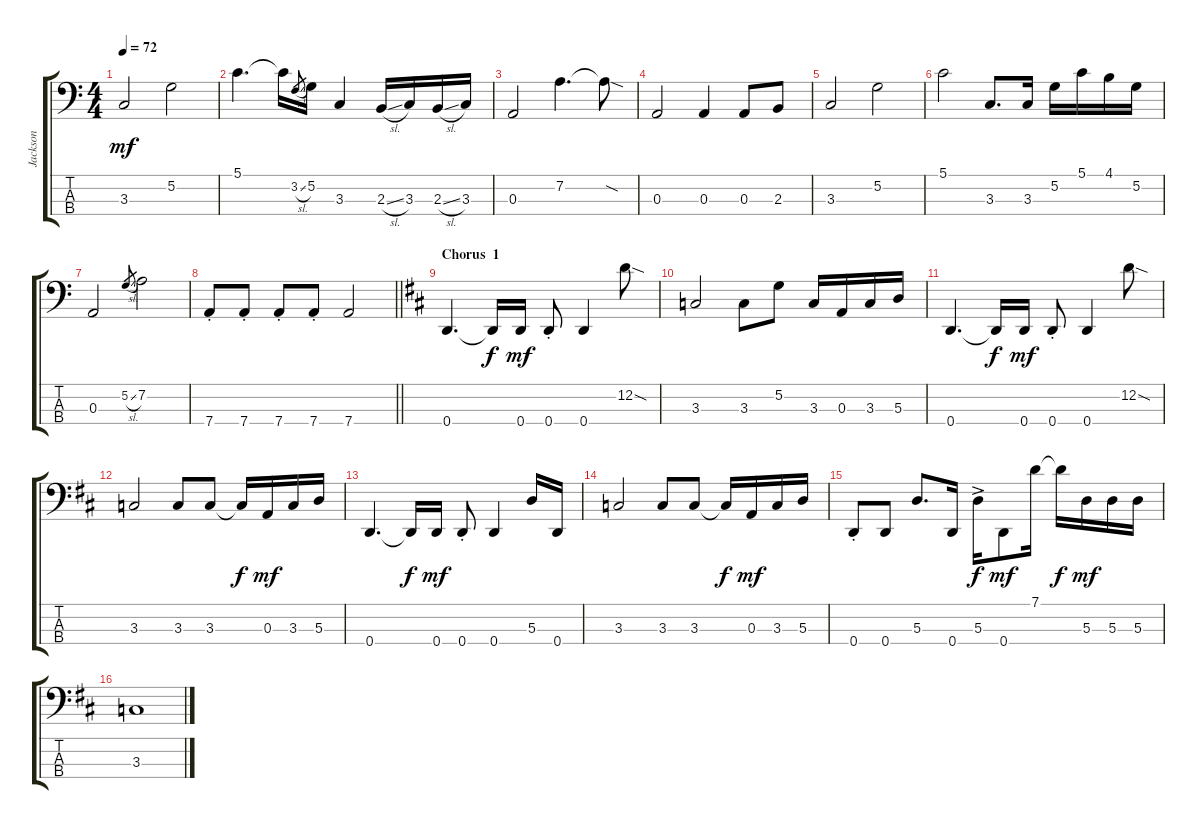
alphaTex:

\track ("Jackson" "Jackson") {instrument electricbassfinger}
\staff {score tabs}
\tuning (G2 D2 A1 D1) {hide}
\ts (4 4)
\tempo 72
\clef f4
\ks c
3.3.2{dy mf} 5.2.2 |
5.1.4{d} 5.1{t}.16 3.2{sl}.8{gr} 5.2.16 3.3.4 2.3{sl}.16 3.3.16 2.3{sl}.16 3.3.16 |
0.3.2 7.2.4{d} 7.2{sod t}.8 |
0.3.2 0.3.4 0.3.8 2.3.8 |
3.3.2 5.2.2 |
5.1.2 3.3.8{d} 3.3.16 5.2.16 5.1.16 4.1.16 5.2.16 |
0.3.2 5.2{sl}.8{gr} 7.2.2 |
\barLineRight lightlight
7.4{st}.8 7.4{st}.8 7.4{st}.8 7.4{st}.8 7.4.2 |
\section ("" "Chorus  1")
\ks d
0.4.4{d} 0.4{t}.16{dy f} 0.4.16{dy mf} 0.4{st}.8 0.4.4 12.2{sod}.8 |
3.3.2 3.3.8 5.2.8 3.3.16 0.3.16 3.3.16 5.3.16 |
0.4.4{d} 0.4{t}.16{dy f} 0.4.16{dy mf} 0.4{st}.8 0.4.4 12.2{sod}.8 |
3.3.2 3.3.8 3.3.8 3.3{t}.16{dy f} 0.3.16{dy mf} 3.3.16 5.3.16 |
0.4.4{d} 0.4{t}.16{dy f} 0.4.16{dy mf} 0.4{st}.8 0.4.4 5.3.16 0.4.16 |
3.3.2 3.3.8 3.3.8 3.3{t}.16{dy f} 0.3.16{dy mf} 3.3.16 5.3.16 |
0.4{st}.8 0.4.8 5.3.8{d} 0.4.16 5.3{ac}.16{dy f} 0.4.8{dy mf} 7.1.16 7.1{t}.16{dy f} 5.3.16{dy mf} 5.3.16 5.3.16 |
3.3.1
